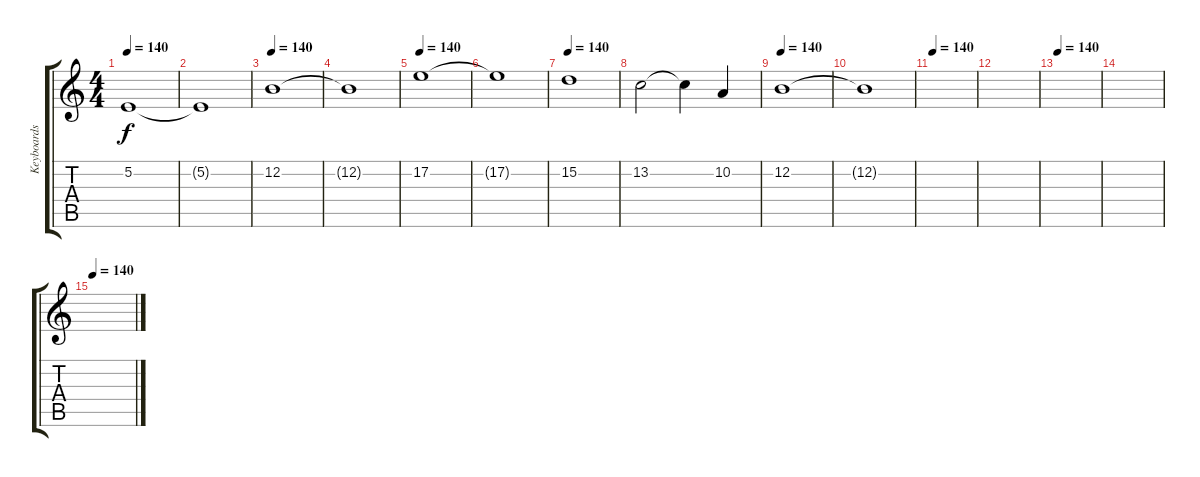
\track ("Keyboards" "Keyboards") {instrument stringensemble1}
\staff {score tabs}
\tuning (E4 B3 G3 D3 A2 E2) {hide}
\ts (4 4)
\tempo 140
\clef g2
\ks c
5.2.1{dy f} |
5.2{t}.1 |
\tempo 140
12.2.1 |
12.2{t}.1 |
\tempo 140
17.2.1 |
17.2{t}.1 |
\tempo 140
15.2.1 |
13.2.2 13.2{t}.4 10.2.4 |
\tempo 140
12.2.1 |
12.2{t}.1 |
\tempo 140
|
|
\tempo 140
|
|
\tempo 140
